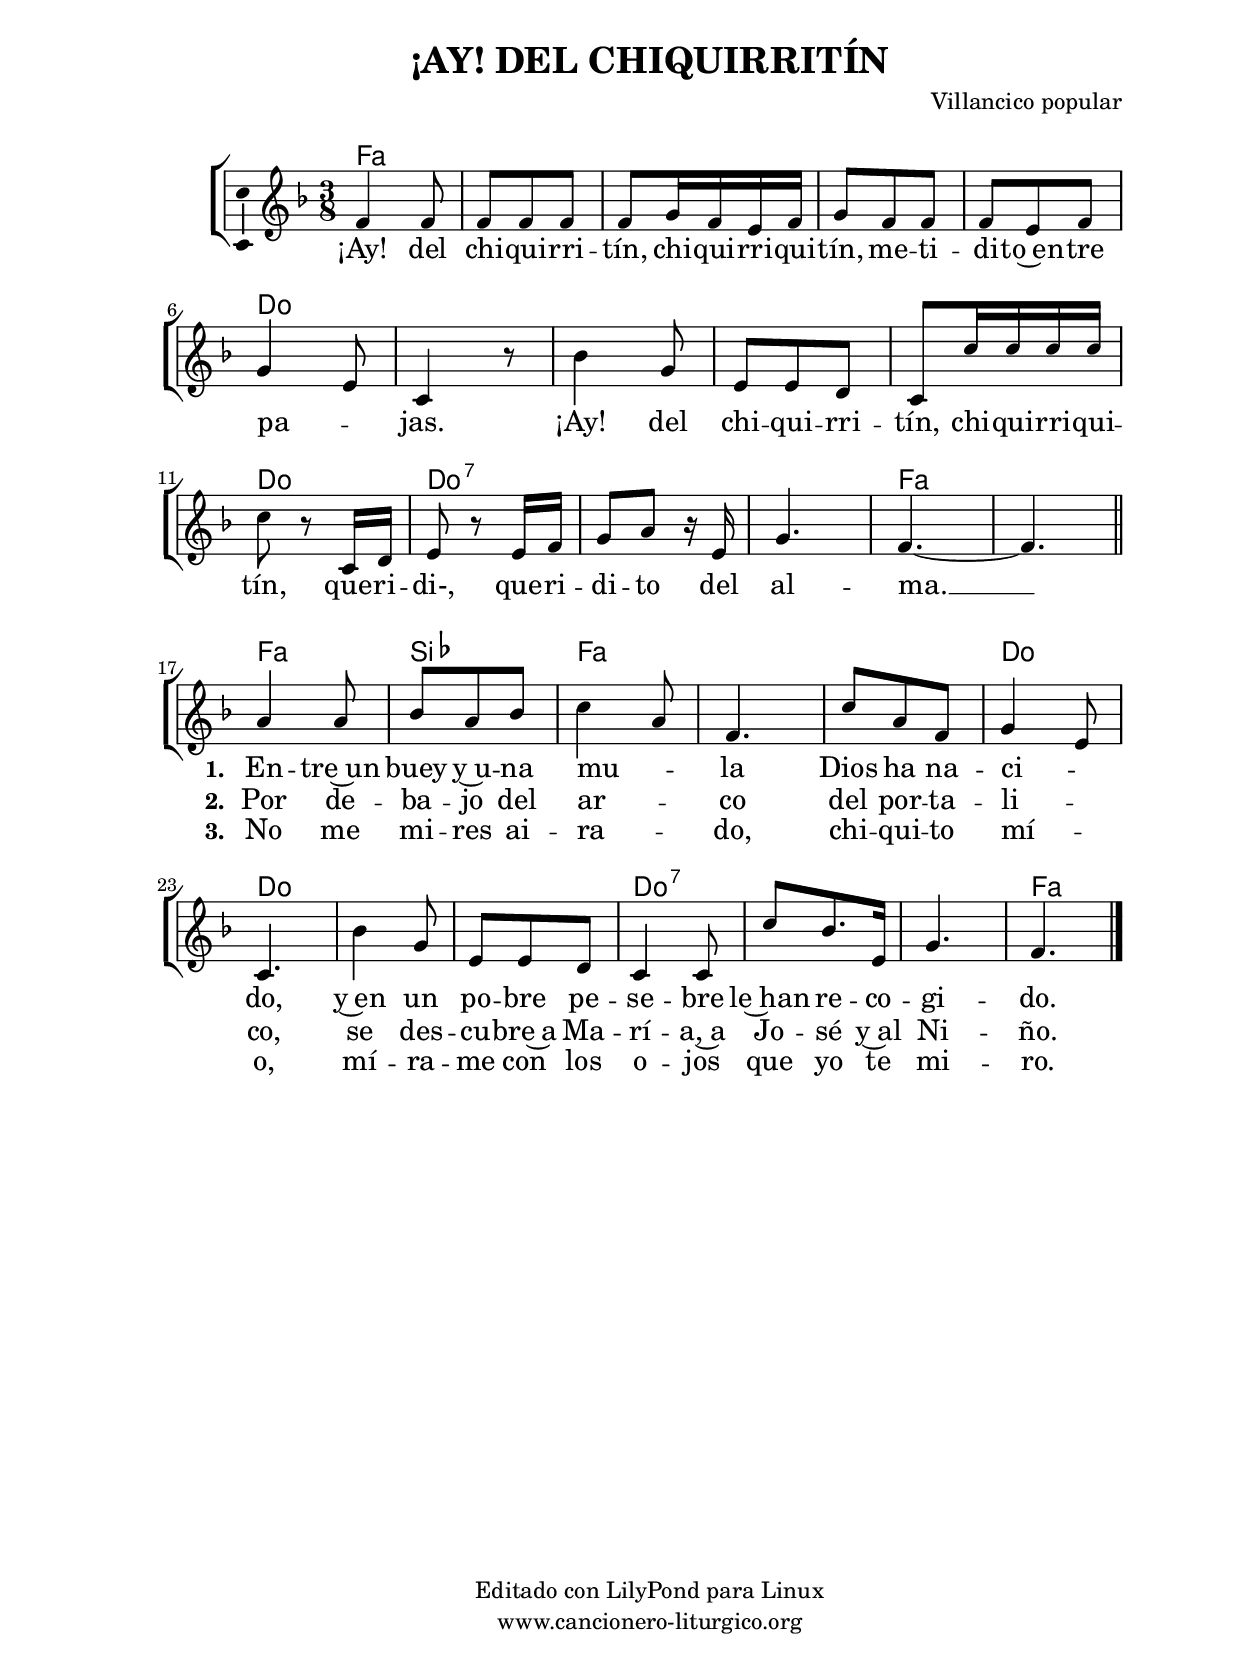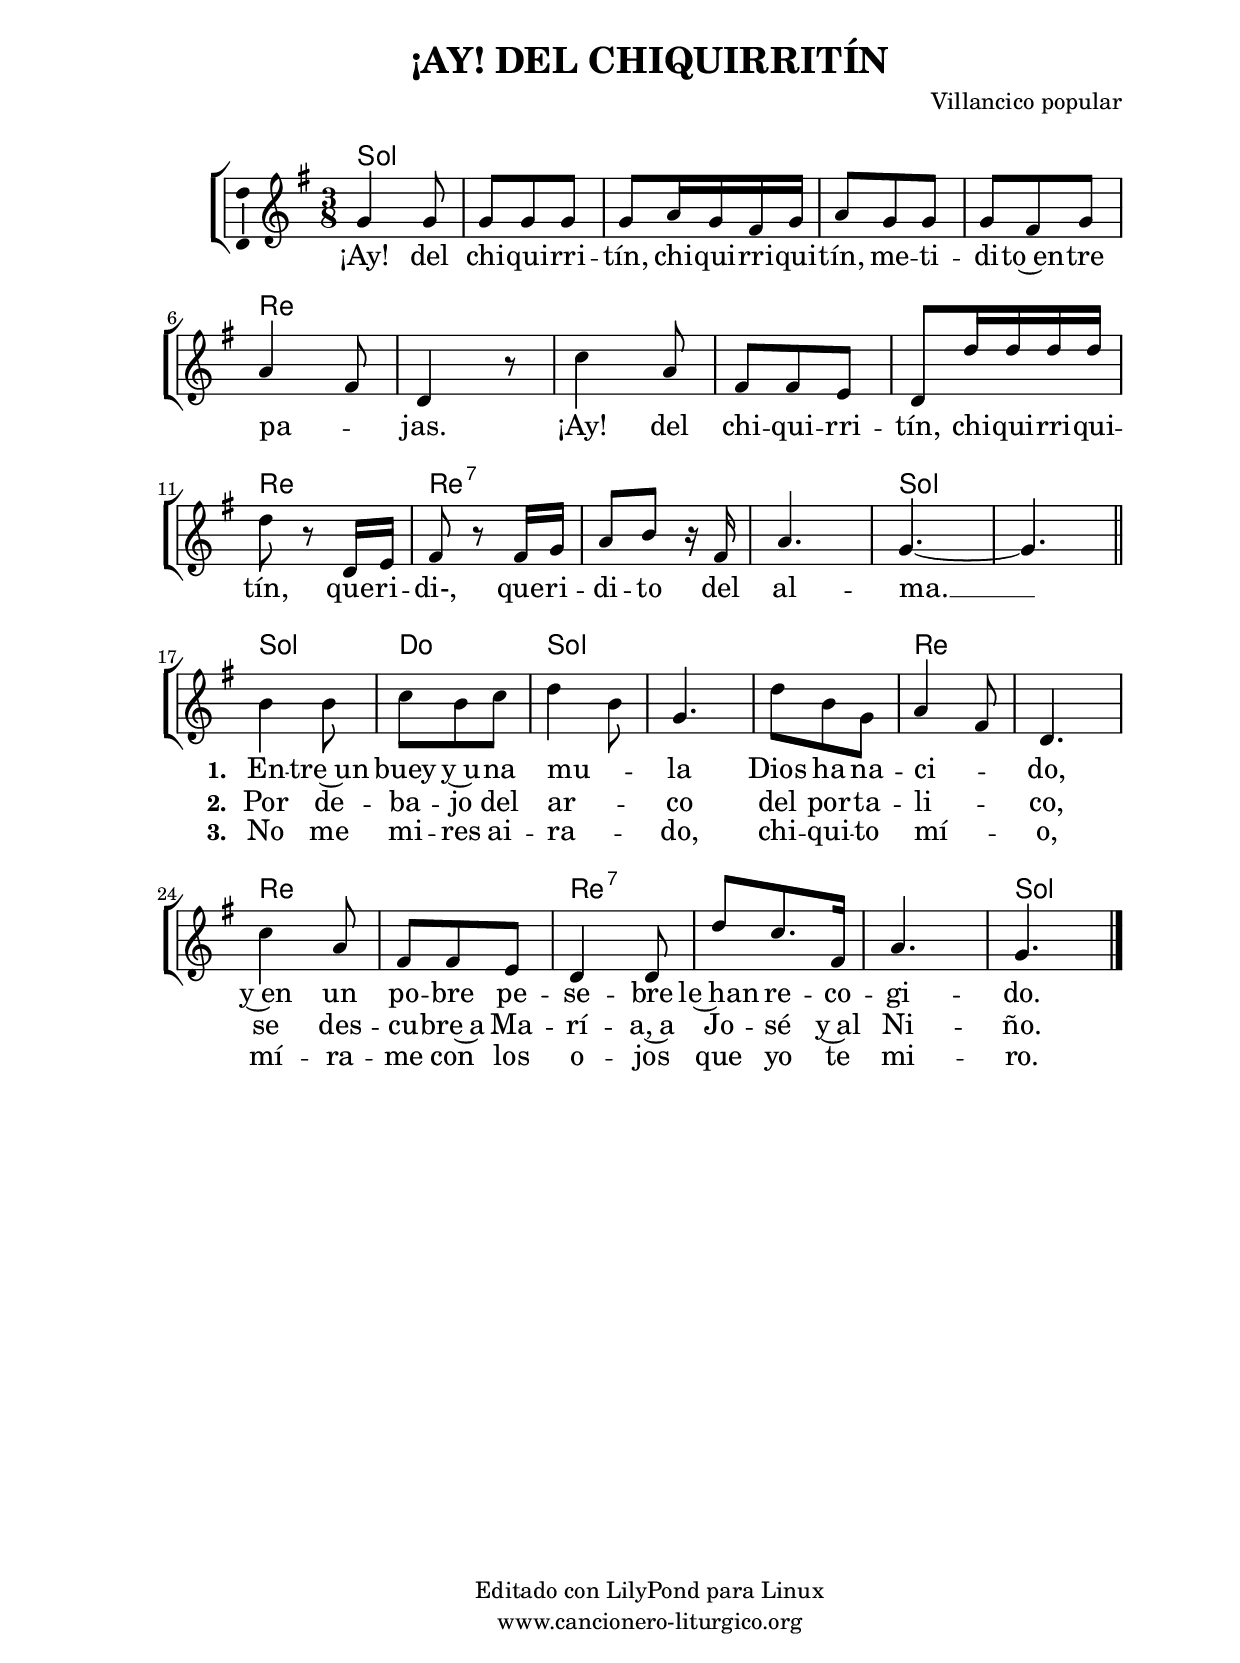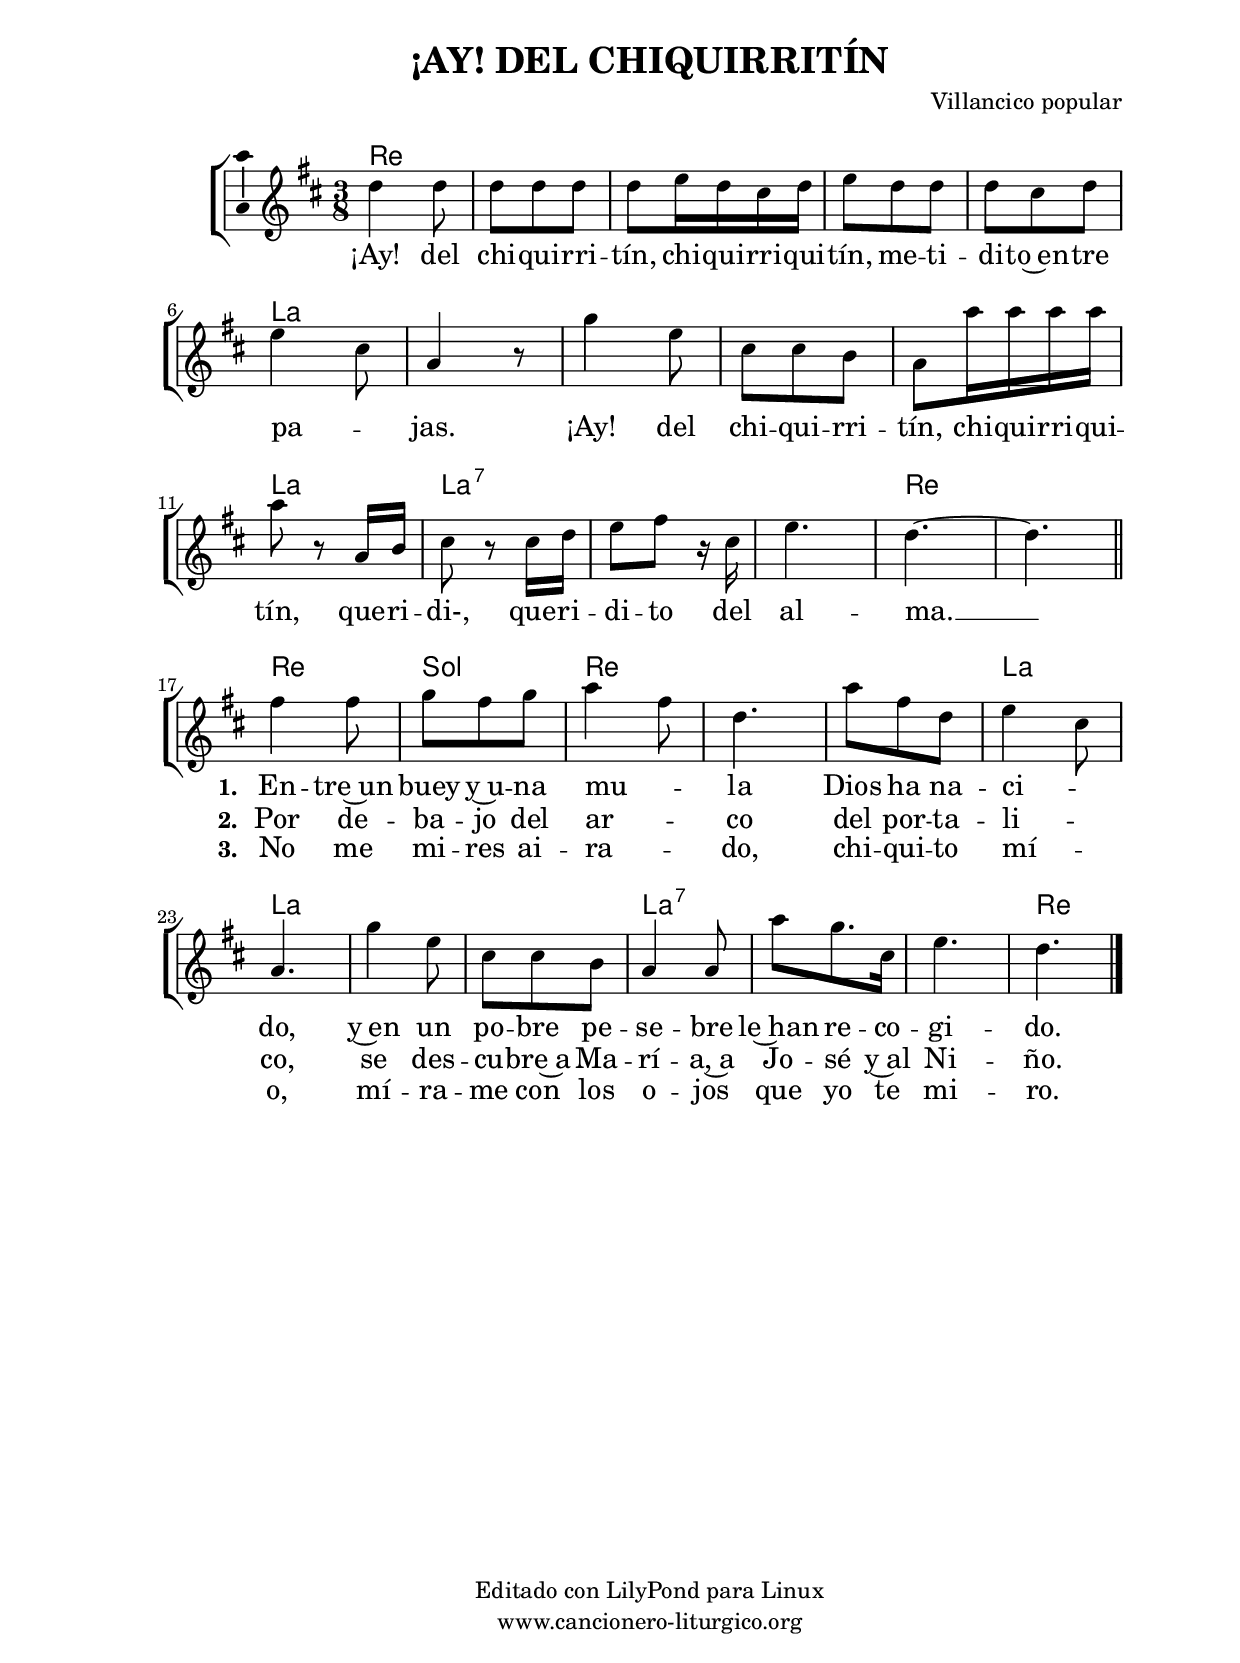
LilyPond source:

%
%para convertir .midi en .wav:
%timidity filename.midi -Ow -o finename.wav
%
%
%Para convertir de .wav a .mp3:
%lame -h -m j filename.wav
%
%
%para escuchar el midi:
%timidity nombrefichero.midi
%


%versión de lilypond para la que se ha escrito esta partitura:
\version "2.16.0"

	%Tamaño papel
	#(set-default-paper-size "a4")
	%Tamaño partitura
	#(set-global-staff-size 20)
	%No responde al pulsar sobre una nota
	#(ly:set-option 'point-and-click #f)

%parámetros del encabezamiento:
\header {
	title = "¡AY! DEL CHIQUIRRITÍN"
	subtitle = ""
	composer = "Villancico popular"
	poet = ""
	%meter = "Tono original: Re M"
	arranger = ""
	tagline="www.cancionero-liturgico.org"
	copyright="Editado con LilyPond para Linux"
	}

%parámetros asociados al papel:
\paper  {
	oddHeaderMarkup = \markup {\fill-line { \on-the-fly #not-first-page \fromproperty #'header:title \on-the-fly #not-first-page \fromproperty #'header:composer }}
	evenHeaderMarkup = \markup {\fill-line { \fromproperty #'header:composer \fromproperty #'header:title }}
	#(set-paper-size "a4")
	print-page-number = ##f
	first-page-number = 1
	print-first-page-number = ##f
%	head-separation = 3.0 \cm
	top-margin = 2.0 \cm
	bottom-margin = 0.5\cm
%%%	bottom-margin = -1.0\cm
	left-margin = 3.0 \cm
	line-width = 16.0 \cm 
	indent = 8\mm
	interscoreline = 2.\mm
	between-system-space = 15\mm
%	para que las partituras no llenen la hoja:
	ragged-bottom = ##t
%	idem para la última hoja:
	ragged-last-bottom = ##f
%	para que las partituras llenen el ancho del papel:
	ragged-last = ##f
	after-title-space = 2.5 \cm
%page-count=1
%system-count=5

	%Flexible Vertical Spacing
%	markup-markup-spacing =
%	#'((basic-distance . 15) (minimum-distance . 15) (padding . 3))
	markup-system-spacing =
	#'((basic-distance . 15) (minimum-distance . 15) (padding . 3))
	system-system-spacing =
	#'((basic-distance . 15) (minimum-distance . 15) (padding . 3))
	score-system-spacing =
	#'((basic-distance . 15) (minimum-distance . 15) (padding . 5))
%	top-system-spacing = % header
%	#'((basic-distance . 8) (minimum-distance . 0) (padding . 0))
%	top-markup-spacing =
%	#'((basic-distance . 20) (minimum-distance . 20) (padding . 0))
	last-bottom-spacing = % footer
	#'((basic-distance . 5) (minimum-distance . 5) (padding . 0))
%	score-markup-spacing =
%	#'((basic-distance . 16) (minimum-distance . 13) (padding . 0))

	}


%parámetros que afectan a toda la partitura:
global =  {
	%clave de sol (G):
	\clef G
	%armadura:
%	\transpose f d
	\key f \major
	\tempo 4.=66
	\set Score.tempoHideNote = ##t
	}


acordes = {
	\italianChords
	\chordmode {
%	\transpose f d
{

f4. f f f f c c c c c c c:7 c:7 c:7 f f
f4. bes f f f c c c c c:7 c:7 c:7 f


	}
	}
}



melodia = 
%	\transpose f d
{
\time 3/8

\relative c'{

f4 f8
f8 f f
f8 g16 f e f
g8 f f
f8 e f
g4 e8
c4 r8
bes'4 g8
e8 e d
c8 c'16 c c c
c8 r8 c,16 d
e8 r8 e16 f
g8 a r16 e16
g4.
f4.~
f4.

\bar "||" 
\break

a4 a8
bes8 a bes
c4 a8
f4.
c'8 a f
g4 e8
c4.
bes'4 g8
e8 e d
c4 c8
c'8 bes8. e,16
g4.
f4.

\bar "|."

}
}


texto = \lyricmode {

¡Ay! del chi -- qui -- rri -- tín, chi -- qui -- rri -- qui -- tín,
me -- ti -- di -- to~en -- tre pa -- _ jas.
¡Ay! del chi -- qui -- rri -- tín, chi -- qui -- rri -- qui -- tín,
que -- ri -- di-, que -- ri -- di -- to del al -- ma. __

\set stanza =#"1. " En -- tre~un buey y~u -- na mu -- _ la Dios ha na -- ci -- _ do,
y~en un po -- bre pe -- se -- bre le~han re -- co -- gi -- do.

}

textodos = \lyricmode {

\skip4 \skip4 \skip4 \skip4 \skip4 \skip4 \skip4 \skip4
\skip4 \skip4 \skip4 \skip4 \skip4 \skip4 \skip4 \skip4
\skip4 \skip4 \skip4 \skip4 \skip4 \skip4 \skip4 \skip4
\skip4 \skip4 \skip4 \skip4 \skip4 \skip4 \skip4 \skip4
\skip4 \skip4 \skip4 \skip4 \skip4 \skip4 \skip4 \skip4

\set stanza =#"2. " Por de -- ba -- jo del ar -- _ co del por -- ta -- li -- _ co,
se des -- cu -- bre~a Ma -- rí -- a,~a Jo -- sé y~al Ni -- ño.

}

textotres = \lyricmode {

\skip4 \skip4 \skip4 \skip4 \skip4 \skip4 \skip4 \skip4
\skip4 \skip4 \skip4 \skip4 \skip4 \skip4 \skip4 \skip4
\skip4 \skip4 \skip4 \skip4 \skip4 \skip4 \skip4 \skip4
\skip4 \skip4 \skip4 \skip4 \skip4 \skip4 \skip4 \skip4
\skip4 \skip4 \skip4 \skip4 \skip4 \skip4 \skip4 \skip4

\set stanza =#"3. " No me mi -- res ai -- ra -- _ do, chi -- qui -- to mí -- _ o,
mí -- ra -- me con los o -- jos que yo te mi -- ro.

}

textocuatro = \lyricmode {

\set stanza = "4." 

}

acordesStaff = \context ChordNames = acordesStaff <<
	\set chordChanges = ##t
	\acordes
	>>


vozStaff = \context Voice = vozStaff
\with {\consists "Ambitus_engraver"}
<<
%	\set Staff.instrumentName = ""
%	\set Staff.shortInstrumentName = ""
%	\set Staff.midiInstrument = #"clarinet"
%	\set Staff.midiInstrument = #"cello"
	\set Staff.midiInstrument = #"flute"
%	\set Staff.midiInstrument = #"electric guitar (jazz)"
%	\set Staff.midiInstrument = #"english horn"
%	\set Staff.midiInstrument = #"violin"
%	\set Staff.midiInstrument = #"glockenspiel"
	\set Staff.midiMinimumVolume = #0.7
	\set Staff.midiMaximumVolume = #0.9
	\global
	\melodia
	>>


textoStaff = \context Lyrics = textoStaff <<
	\lyricsto vozStaff \texto
	>>

textodosStaff = \context Lyrics = textodosStaff <<
	\lyricsto vozStaff \textodos
	>>

textotresStaff = \context Lyrics = textotresStaff <<
	\lyricsto vozStaff \textotres
	>>

textocuatroStaff = \context Lyrics = textocuatroStaff <<
	\lyricsto vozStaff \textocuatro
	>>


\book {
	\score {
		\context ChoirStaff {
			\override StaffGroup.SystemStartBracket #'collapse-height = #1
			\override Score.SystemStartBar #'collapse-height = #1
			<<
			\acordesStaff
			\vozStaff
			\textoStaff
			\textodosStaff
			\textotresStaff
			\textocuatroStaff
			>>
			}
		\layout {
	    		\context {
				\Lyrics
				\override LyricText #'font-size = #2
				}
	   		 \context {
				\Score
				\override StaffSymbol #'staff-space = #(magstep +3)
				}
			}
		}
	\score {
		\unfoldRepeats
		\context ChoirStaff {
			<<
			\acordesStaff
			\vozStaff
			>>
			}
		\midi {
	  		\context {
	  			\Score
				tempoWholesPerMinute = #(ly:make-moment 70 4)
				}
			}
		}
	}



#(define output-suffix "C")
\book {
	\score {
		\context ChoirStaff {
			\override StaffGroup.SystemStartBracket #'collapse-height = #1
			\override Score.SystemStartBar #'collapse-height = #1
\transpose c d
			<<
			\acordesStaff
			\vozStaff
			\textoStaff
			\textodosStaff
			\textotresStaff
			\textocuatroStaff
			>>
			}
		\layout {
	    		\context {
				\Lyrics
				\override LyricText #'font-size = #2
				}
	   		 \context {
				\Score
				\override StaffSymbol #'staff-space = #(magstep +3)
				}
			}
		}
	}

#(define output-suffix "S")
\book {
	\score {
		\context ChoirStaff {
			\override StaffGroup.SystemStartBracket #'collapse-height = #1
			\override Score.SystemStartBar #'collapse-height = #1
\transpose c a
			<<
			\acordesStaff
			\vozStaff
			\textoStaff
			\textodosStaff
			\textotresStaff
			\textocuatroStaff
			>>
			}
		\layout {
	    		\context {
				\Lyrics
				\override LyricText #'font-size = #2
				}
	   		 \context {
				\Score
				\override StaffSymbol #'staff-space = #(magstep +3)
				}
			}
		}
	}


